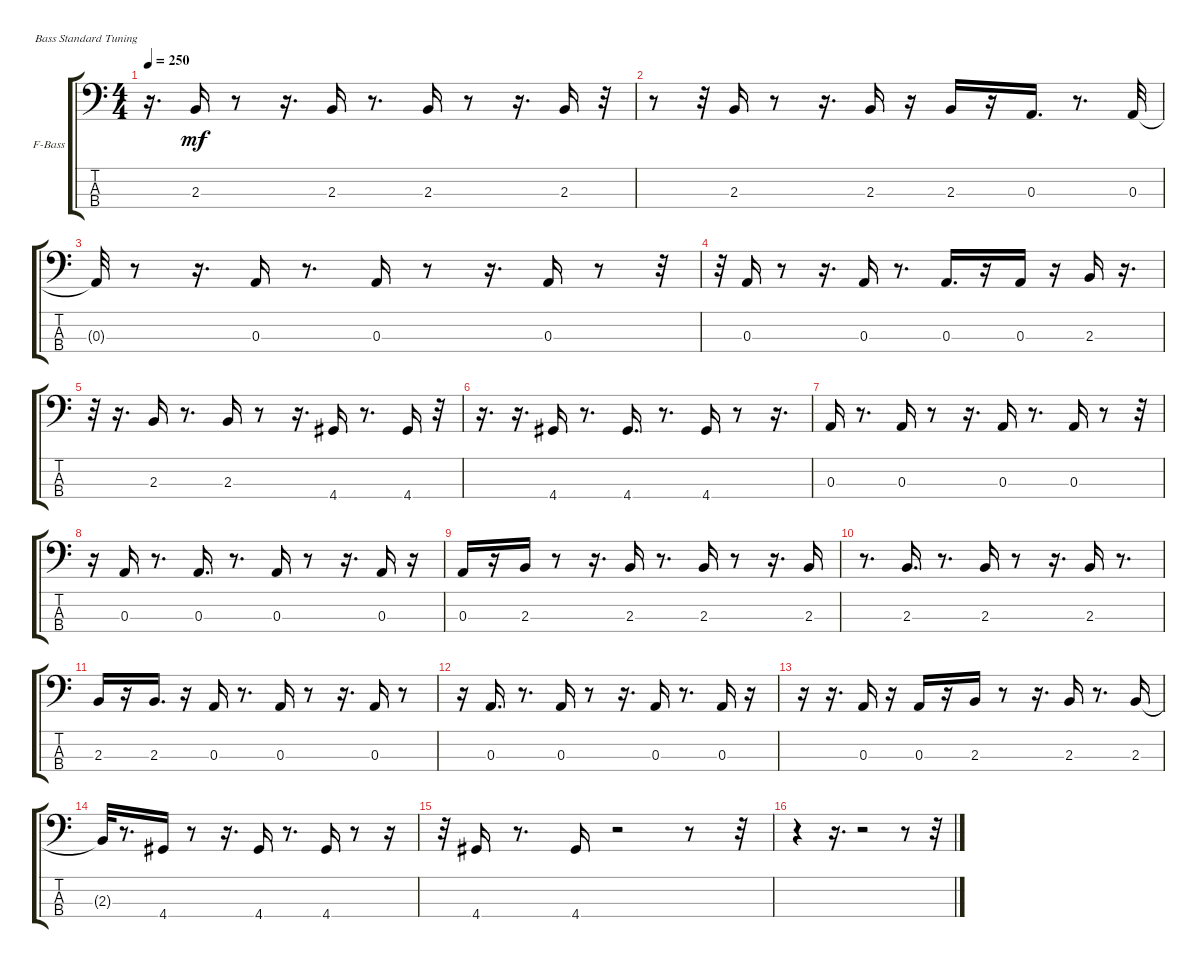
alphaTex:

\bracketExtendMode groupsimilarinstruments
\firstSystemTrackNameOrientation horizontal
\otherSystemsTrackNameOrientation horizontal
\track ("Bass" "F-Bass") {instrument acousticbass}
\staff {score tabs}
\tuning (G2 D2 A1 E1)
\ts (4 4)
\tempo 250
\clef f4
\ks c
r.16{d dy mf} 2.3.16 r.8 r.16{d} 2.3.16 r.8{d} 2.3.16 r.8 r.16{d} 2.3.16 r.32 |
r.8 r.32 2.3.16 r.8 r.16{d} 2.3.16 r.16 2.3.16 r.16 0.3.16{d} r.8{d} 0.3.32 |
0.3{t}.32 r.8 r.16{d} 0.3.16 r.8{d} 0.3.16 r.8 r.16{d} 0.3.16 r.8 r.32 |
r.32 0.3.16 r.8 r.16{d} 0.3.16 r.8{d} 0.3.16{d} r.16 0.3.16 r.16 2.3.16 r.16{d} |
r.32 r.16{d} 2.3.16 r.8{d} 2.3.16 r.8 r.16{d} 4.4.16 r.8{d} 4.4.16 r.32 |
r.16{d} r.16{d} 4.4.16 r.8{d} 4.4.16{d} r.8{d} 4.4.16 r.8 r.16{d} |
0.3.16 r.8{d} 0.3.16 r.8 r.16{d} 0.3.16 r.8{d} 0.3.16 r.8 r.32 |
r.16 0.3.16 r.8{d} 0.3.16{d} r.8{d} 0.3.16 r.8 r.16{d} 0.3.16 r.16 |
0.3.16 r.16 2.3.16 r.8 r.16{d} 2.3.16 r.8{d} 2.3.16 r.8 r.16{d} 2.3.16 |
r.8{d} 2.3.16{d} r.8{d} 2.3.16 r.8 r.16{d} 2.3.16 r.8{d} |
2.3.16 r.16 2.3.16{d} r.16 0.3.16 r.8{d} 0.3.16 r.8 r.16{d} 0.3.16 r.8 |
r.16 0.3.16{d} r.8{d} 0.3.16 r.8 r.16{d} 0.3.16 r.8{d} 0.3.16 r.16 |
r.16 r.16{d} 0.3.16 r.16 0.3.16 r.16 2.3.16 r.8 r.16{d} 2.3.16 r.8{d} 2.3.16 |
2.3{t}.32 r.8{d} 4.4.16 r.8 r.16{d} 4.4.16 r.8{d} 4.4.16 r.8 r.16 |
r.32 4.4.16 r.8{d} 4.4.16 r.2 r.8 r.32 |
r.4 r.16{d} r.2 r.8 r.32
